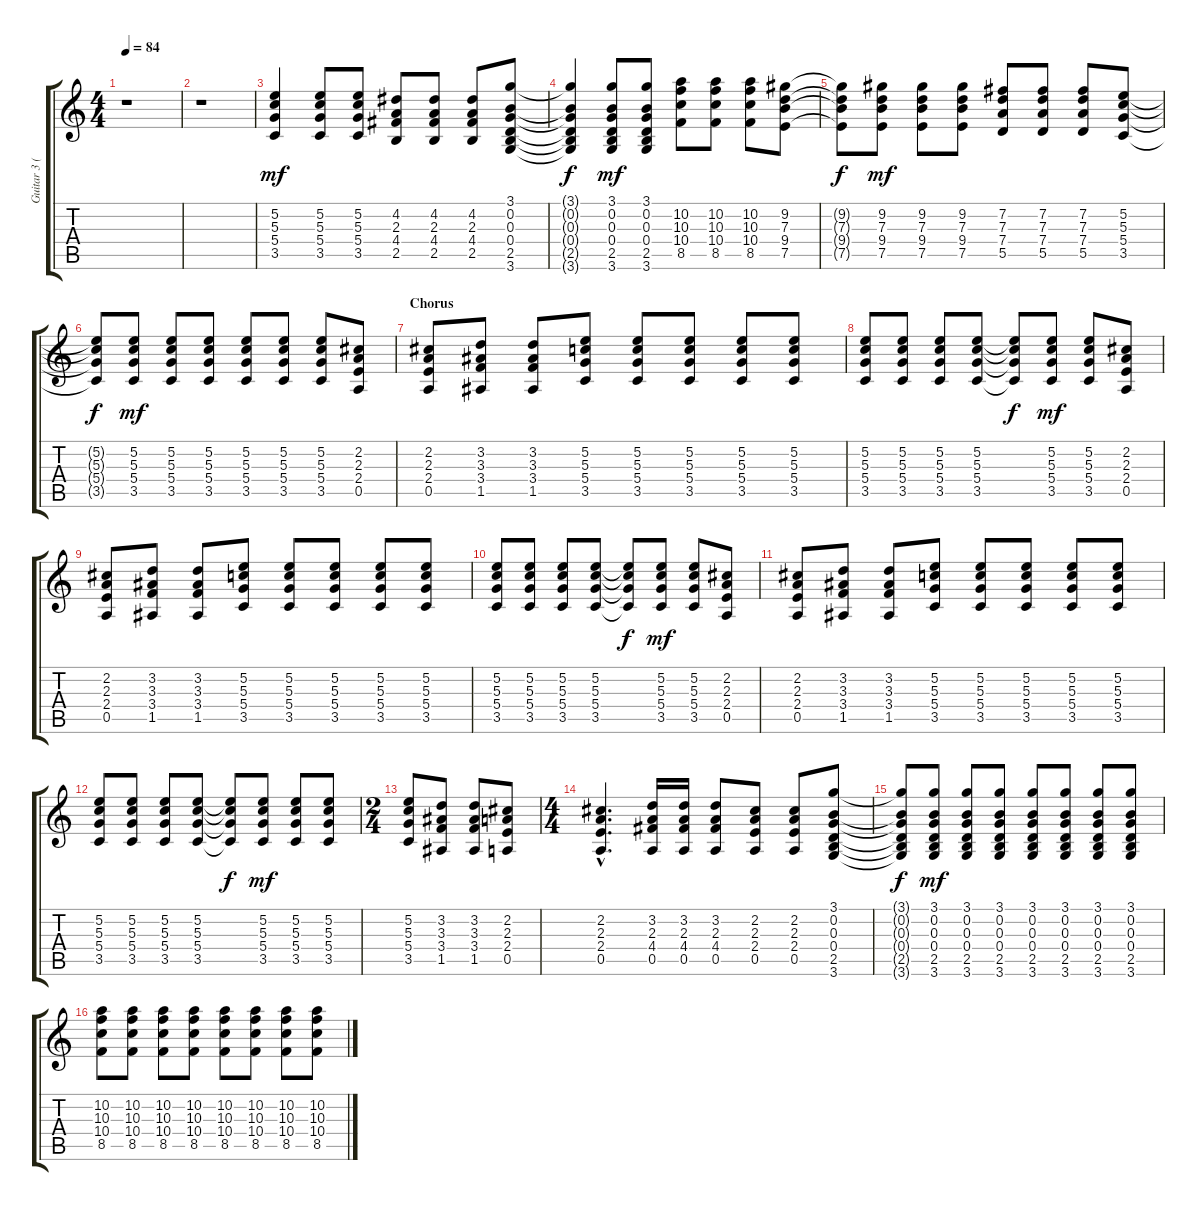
\track ("Guitar 3 (Strumming)" "Guitar 3 (") {instrument acousticguitarnylon}
\staff {score tabs}
\tuning (E4 B3 G3 D3 A2 E2) {hide}
\ts (4 4)
\tempo 84
\clef g2
\ks c
r.1{dy mf} |
r.1 |
(5.2 5.3 5.4 3.5).4 (5.2 5.3 5.4 3.5).8 (5.2 5.3 5.4 3.5).8 (4.2 2.3 4.4 2.5).8 (4.2 2.3 4.4 2.5).8 (4.2 2.3 4.4 2.5).8 (3.1 0.2 0.3 0.4 2.5 3.6).8 |
(3.1{t} 0.2{t} 0.3{t} 0.4{t} 2.5{t} 3.6{t}).4{dy f} (3.1 0.2 0.3 0.4 2.5 3.6).8{dy mf} (3.1 0.2 0.3 0.4 2.5 3.6).8 (10.2 10.3 10.4 8.5).8 (10.2 10.3 10.4 8.5).8 (10.2 10.3 10.4 8.5).8 (9.2 7.3 9.4 7.5).8 |
(9.2{t} 7.3{t} 9.4{t} 7.5{t}).8{dy f} (9.2 7.3 9.4 7.5).8{dy mf} (9.2 7.3 9.4 7.5).8 (9.2 7.3 9.4 7.5).8 (7.2 7.3 7.4 5.5).8 (7.2 7.3 7.4 5.5).8 (7.2 7.3 7.4 5.5).8 (5.2 5.3 5.4 3.5).8 |
(5.2{t} 5.3{t} 5.4{t} 3.5{t}).8{dy f} (5.2 5.3 5.4 3.5).8{dy mf} (5.2 5.3 5.4 3.5).8 (5.2 5.3 5.4 3.5).8 (5.2 5.3 5.4 3.5).8 (5.2 5.3 5.4 3.5).8 (5.2 5.3 5.4 3.5).8 (2.2 2.3 2.4 0.5).8 |
\section ("" "Chorus")
(2.2 2.3 2.4 0.5).8 (3.2 3.3 3.4 1.5).8 (3.2 3.3 3.4 1.5).8 (5.2 5.3 5.4 3.5).8 (5.2 5.3 5.4 3.5).8 (5.2 5.3 5.4 3.5).8 (5.2 5.3 5.4 3.5).8 (5.2 5.3 5.4 3.5).8 |
(5.2 5.3 5.4 3.5).8 (5.2 5.3 5.4 3.5).8 (5.2 5.3 5.4 3.5).8 (5.2 5.3 5.4 3.5).8 (5.2{t} 5.3{t} 5.4{t} 3.5{t}).8{dy f} (5.2 5.3 5.4 3.5).8{dy mf} (5.2 5.3 5.4 3.5).8 (2.2 2.3 2.4 0.5).8 |
(2.2 2.3 2.4 0.5).8 (3.2 3.3 3.4 1.5).8 (3.2 3.3 3.4 1.5).8 (5.2 5.3 5.4 3.5).8 (5.2 5.3 5.4 3.5).8 (5.2 5.3 5.4 3.5).8 (5.2 5.3 5.4 3.5).8 (5.2 5.3 5.4 3.5).8 |
(5.2 5.3 5.4 3.5).8 (5.2 5.3 5.4 3.5).8 (5.2 5.3 5.4 3.5).8 (5.2 5.3 5.4 3.5).8 (5.2{t} 5.3{t} 5.4{t} 3.5{t}).8{dy f} (5.2 5.3 5.4 3.5).8{dy mf} (5.2 5.3 5.4 3.5).8 (2.2 2.3 2.4 0.5).8 |
(2.2 2.3 2.4 0.5).8 (3.2 3.3 3.4 1.5).8 (3.2 3.3 3.4 1.5).8 (5.2 5.3 5.4 3.5).8 (5.2 5.3 5.4 3.5).8 (5.2 5.3 5.4 3.5).8 (5.2 5.3 5.4 3.5).8 (5.2 5.3 5.4 3.5).8 |
(5.2 5.3 5.4 3.5).8 (5.2 5.3 5.4 3.5).8 (5.2 5.3 5.4 3.5).8 (5.2 5.3 5.4 3.5).8 (5.2{t} 5.3{t} 5.4{t} 3.5{t}).8{dy f} (5.2 5.3 5.4 3.5).8{dy mf} (5.2 5.3 5.4 3.5).8 (5.2 5.3 5.4 3.5).8 |
\ts (2 4)
(5.2 5.3 5.4 3.5).8 (3.2 3.3 3.4 1.5).8 (3.2 3.3 3.4 1.5).8 (2.2 2.3 2.4 0.5).8 |
\ts (4 4)
(2.2{hac} 2.3{hac} 2.4{hac} 0.5{hac}).4{d} (3.2 2.3 4.4 0.5).16 (3.2 2.3 4.4 0.5).16 (3.2 2.3 4.4 0.5).8 (2.2 2.3 2.4 0.5).8 (2.2 2.3 2.4 0.5).8 (3.1 0.2 0.3 0.4 2.5 3.6).8 |
(3.1{t} 0.2{t} 0.3{t} 0.4{t} 2.5{t} 3.6{t}).8{dy f} (3.1 0.2 0.3 0.4 2.5 3.6).8{dy mf} (3.1 0.2 0.3 0.4 2.5 3.6).8 (3.1 0.2 0.3 0.4 2.5 3.6).8 (3.1 0.2 0.3 0.4 2.5 3.6).8 (3.1 0.2 0.3 0.4 2.5 3.6).8 (3.1 0.2 0.3 0.4 2.5 3.6).8 (3.1 0.2 0.3 0.4 2.5 3.6).8 |
(10.2 10.3 10.4 8.5).8 (10.2 10.3 10.4 8.5).8 (10.2 10.3 10.4 8.5).8 (10.2 10.3 10.4 8.5).8 (10.2 10.3 10.4 8.5).8 (10.2 10.3 10.4 8.5).8 (10.2 10.3 10.4 8.5).8 (10.2 10.3 10.4 8.5).8
